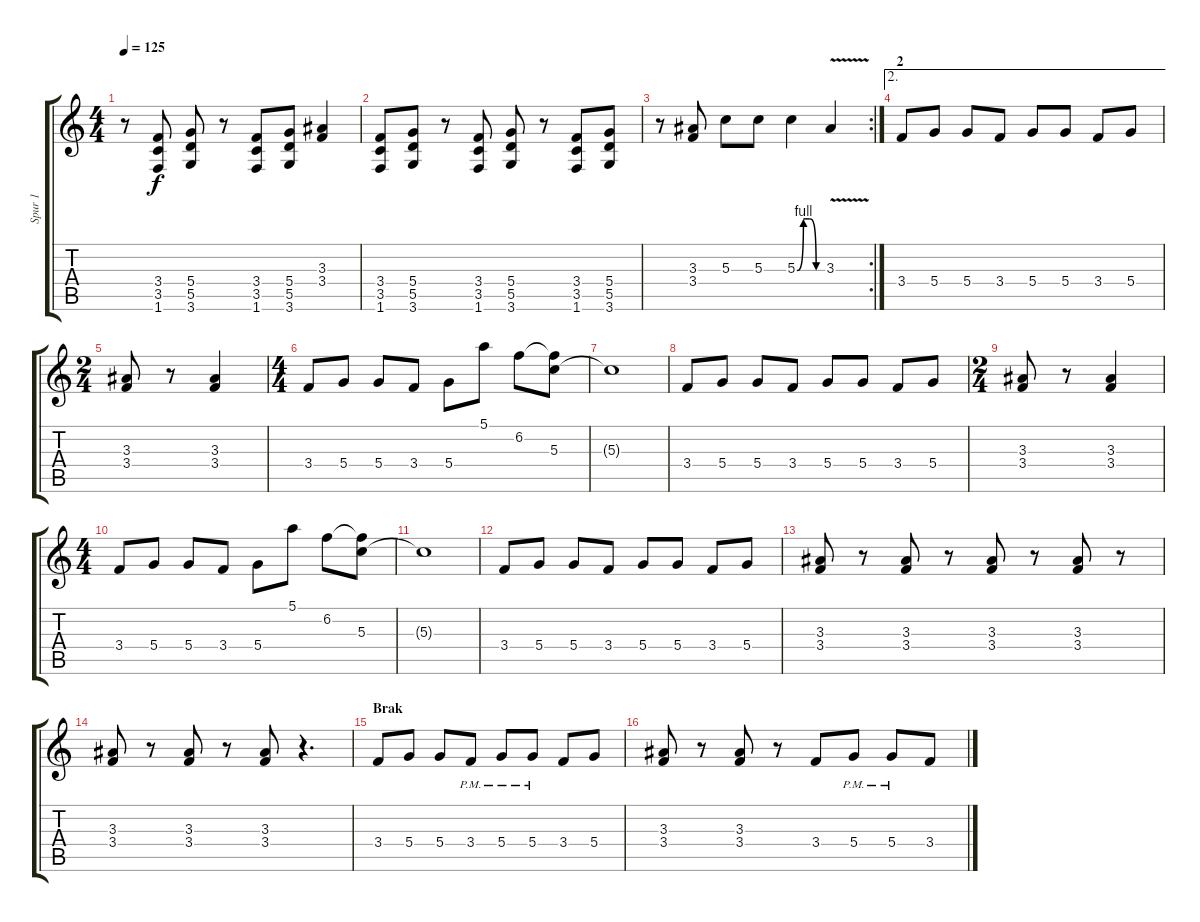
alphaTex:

\track ("Spur 1" "Spur 1") {instrument overdrivenguitar}
\staff {score tabs}
\tuning (E4 B3 G3 D3 A2 E2) {hide}
\ts (4 4)
\tempo 125
\clef g2
\ks c
r.8{dy f} (3.4 3.5 1.6).8 (5.4 5.5 3.6).8 r.8 (3.4 3.5 1.6).8 (5.4 5.5 3.6).8 (3.3 3.4).4 |
(3.4 3.5 1.6).8 (5.4 5.5 3.6).8 r.8 (3.4 3.5 1.6).8 (5.4 5.5 3.6).8 r.8 (3.4 3.5 1.6).8 (5.4 5.5 3.6).8 |
\rc 2
r.8 (3.3 3.4).8 5.3.8 5.3.8 5.3{be (custom 0 0 15 4 30 4 45 0 60 0)}.4 3.3{v}.4 |
\ae 2
\section ("" "2")
3.4.8 5.4.8 5.4.8 3.4.8 5.4.8 5.4.8 3.4.8 5.4.8 |
\ts (2 4)
(3.3 3.4).8 r.8 (3.3 3.4).4 |
\ts (4 4)
3.4.8 5.4.8 5.4.8 3.4.8 5.4.8 5.1.8 6.2.8 (6.2{t} 5.3).8 |
5.3{t}.1 |
3.4.8 5.4.8 5.4.8 3.4.8 5.4.8 5.4.8 3.4.8 5.4.8 |
\ts (2 4)
(3.3 3.4).8 r.8 (3.3 3.4).4 |
\ts (4 4)
3.4.8 5.4.8 5.4.8 3.4.8 5.4.8 5.1.8 6.2.8 (6.2{t} 5.3).8 |
5.3{t}.1 |
3.4.8 5.4.8 5.4.8 3.4.8 5.4.8 5.4.8 3.4.8 5.4.8 |
(3.3 3.4).8 r.8 (3.3 3.4).8 r.8 (3.3 3.4).8 r.8 (3.3 3.4).8 r.8 |
(3.3 3.4).8 r.8 (3.3 3.4).8 r.8 (3.3 3.4).8 r.4{d} |
\section ("" "Brak")
3.4.8 5.4.8 5.4.8 3.4{pm}.8 5.4{pm}.8 5.4{pm}.8 3.4.8 5.4.8 |
(3.3 3.4).8 r.8 (3.3 3.4).8 r.8 3.4.8 5.4{pm}.8 5.4{pm}.8 3.4.8
